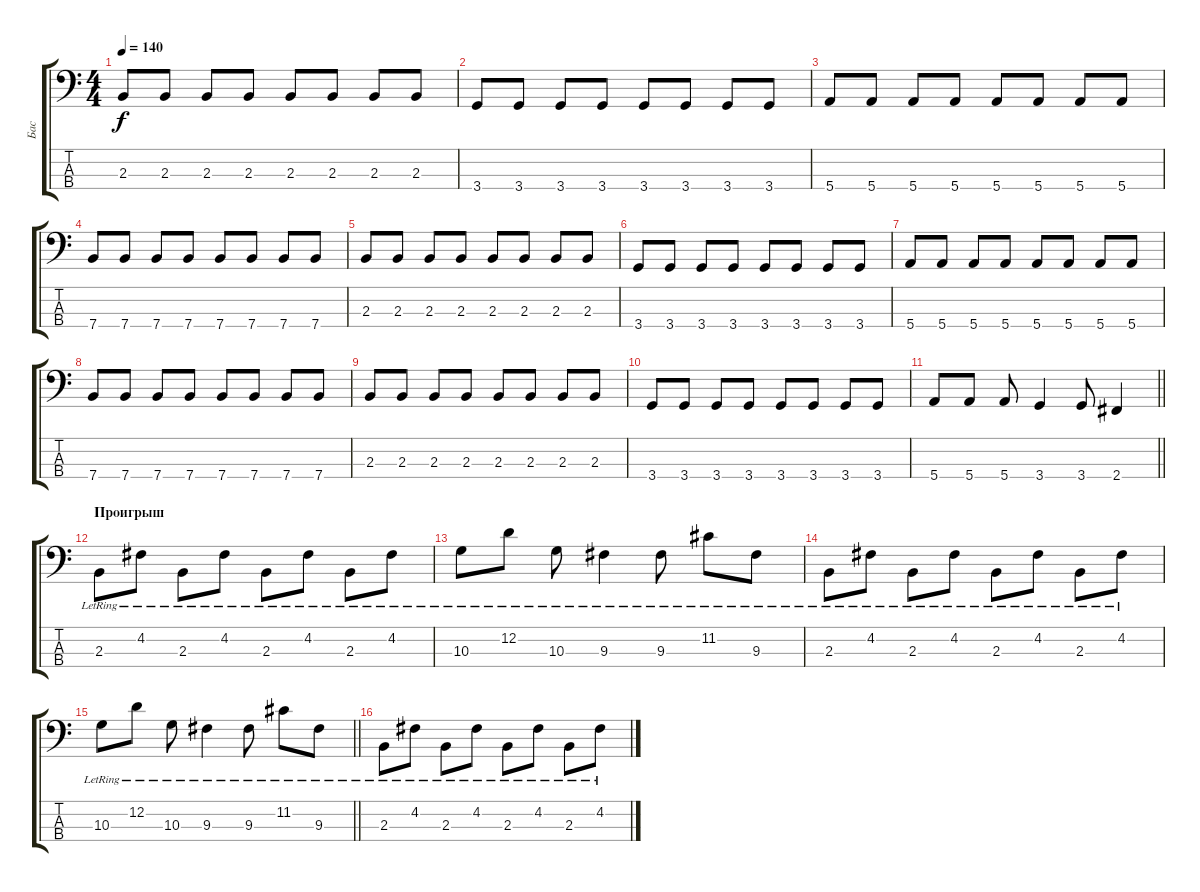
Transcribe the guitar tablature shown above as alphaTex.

\track ("Бас" "Бас") {instrument electricbassfinger}
\staff {score tabs}
\tuning (G2 D2 A1 E1) {hide}
\ts (4 4)
\tempo 140
\clef f4
\ks c
2.3.8{dy f} 2.3.8 2.3.8 2.3.8 2.3.8 2.3.8 2.3.8 2.3.8 |
3.4.8 3.4.8 3.4.8 3.4.8 3.4.8 3.4.8 3.4.8 3.4.8 |
5.4.8 5.4.8 5.4.8 5.4.8 5.4.8 5.4.8 5.4.8 5.4.8 |
7.4.8 7.4.8 7.4.8 7.4.8 7.4.8 7.4.8 7.4.8 7.4.8 |
2.3.8 2.3.8 2.3.8 2.3.8 2.3.8 2.3.8 2.3.8 2.3.8 |
3.4.8 3.4.8 3.4.8 3.4.8 3.4.8 3.4.8 3.4.8 3.4.8 |
5.4.8 5.4.8 5.4.8 5.4.8 5.4.8 5.4.8 5.4.8 5.4.8 |
7.4.8 7.4.8 7.4.8 7.4.8 7.4.8 7.4.8 7.4.8 7.4.8 |
2.3.8 2.3.8 2.3.8 2.3.8 2.3.8 2.3.8 2.3.8 2.3.8 |
3.4.8 3.4.8 3.4.8 3.4.8 3.4.8 3.4.8 3.4.8 3.4.8 |
\barLineRight lightlight
5.4.8 5.4.8 5.4.8 3.4.4 3.4.8 2.4.4 |
\section ("" "Проигрыш")
2.3{lr}.8 4.2{lr}.8 2.3{lr}.8 4.2{lr}.8 2.3{lr}.8 4.2{lr}.8 2.3{lr}.8 4.2{lr}.8 |
10.3{lr}.8 12.2{lr}.8 10.3{lr}.8 9.3{lr}.4 9.3{lr}.8 11.2{lr}.8 9.3{lr}.8 |
2.3{lr}.8 4.2{lr}.8 2.3{lr}.8 4.2{lr}.8 2.3{lr}.8 4.2{lr}.8 2.3{lr}.8 4.2{lr}.8 |
\barLineRight lightlight
10.3{lr}.8 12.2{lr}.8 10.3{lr}.8 9.3{lr}.4 9.3{lr}.8 11.2{lr}.8 9.3{lr}.8 |
2.3{lr}.8 4.2{lr}.8 2.3{lr}.8 4.2{lr}.8 2.3{lr}.8 4.2{lr}.8 2.3{lr}.8 4.2{lr}.8
